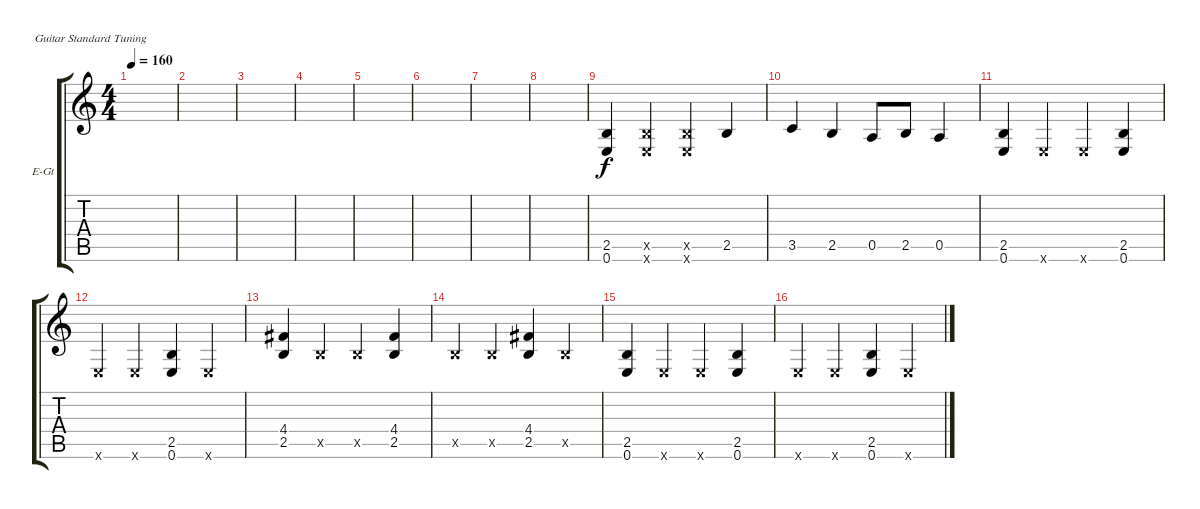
\defaultSystemsLayout 4
\bracketExtendMode groupsimilarinstruments
\firstSystemTrackNameOrientation horizontal
\otherSystemsTrackNameOrientation horizontal
\track ("Electric Guitar" "E-Gt") {instrument distortionguitar}
\staff {score tabs}
\tuning (E4 B3 G3 D3 A2 E2)
\ts (4 4)
\tempo 160
\clef g2
\ks c
|
|
|
|
|
|
|
|
(0.6 2.5).4 (0.6{x} 2.5{x}).4 (0.6{x} 2.5{x}).4 2.5.4 |
3.5.4 2.5.4 0.5.8 2.5.8 0.5.4 |
(0.6 2.5).4 0.6{x}.4 0.6{x}.4 (0.6 2.5).4 |
0.6{x}.4 0.6{x}.4 (0.6 2.5).4 0.6{x}.4 |
(2.5 4.4).4 2.5{x}.4 2.5{x}.4 (2.5 4.4).4 |
2.5{x}.4 2.5{x}.4 (2.5 4.4).4 2.5{x}.4 |
(0.6 2.5).4 0.6{x}.4 0.6{x}.4 (0.6 2.5).4 |
0.6{x}.4 0.6{x}.4 (0.6 2.5).4 0.6{x}.4
